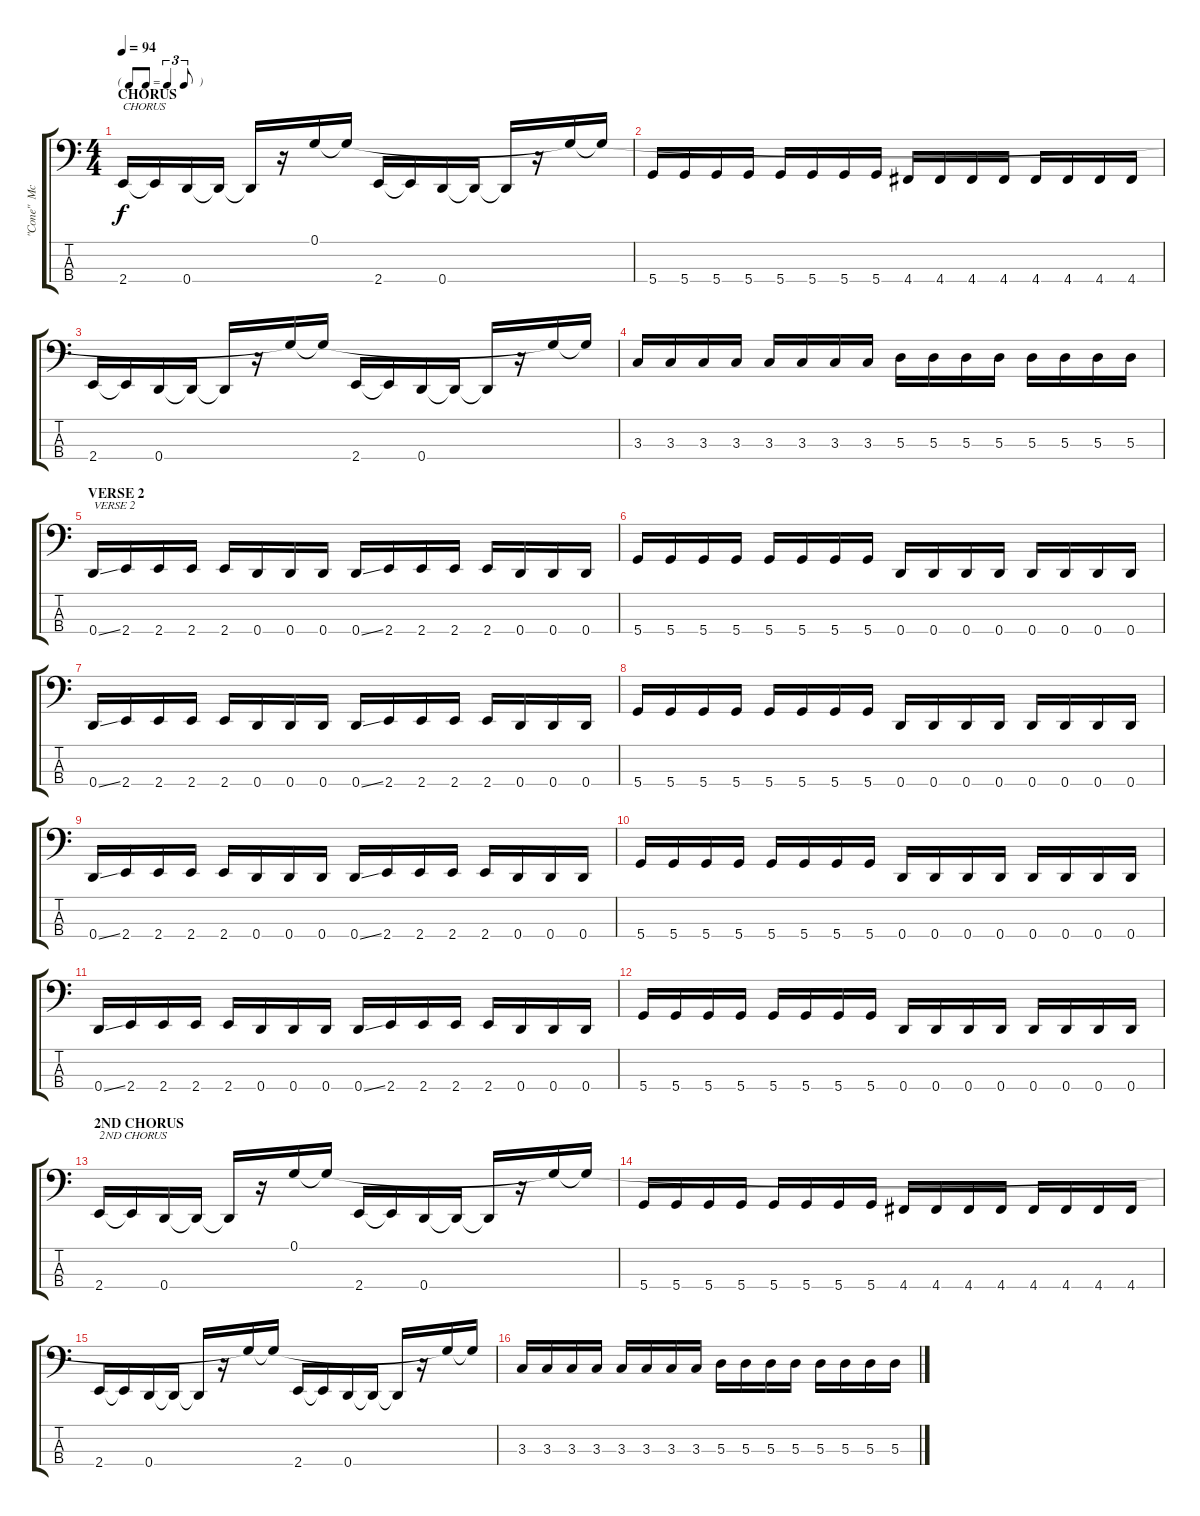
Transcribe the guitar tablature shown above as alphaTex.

\track ("\"Cone\"  McCaslin                 (bass)" "\"Cone\"  Mc") {instrument electricbasspick}
\staff {score tabs}
\tuning (G2 D2 A1 D1) {hide}
\ts (4 4)
\tf triplet8th
\section ("" "CHORUS")
\tempo 94
\clef f4
\ks c
2.4.16{txt "CHORUS" dy f} 2.4{t}.16 0.4.16 0.4{t}.16 0.4{t}.16 r.16 0.1.16 0.1{t}.16 2.4.16 2.4{t}.16 0.4.16 0.4{t}.16 0.4{t}.16 r.16 0.1{t}.16 0.1{t}.16 |
5.4.16 5.4.16 5.4.16 5.4.16 5.4.16 5.4.16 5.4.16 5.4.16 4.4.16 4.4.16 4.4.16 4.4.16 4.4.16 4.4.16 4.4.16 4.4.16 |
2.4.16 2.4{t}.16 0.4.16 0.4{t}.16 0.4{t}.16 r.16 0.1{t}.16 0.1{t}.16 2.4.16 2.4{t}.16 0.4.16 0.4{t}.16 0.4{t}.16 r.16 0.1{t}.16 0.1{t}.16 |
3.3.16 3.3.16 3.3.16 3.3.16 3.3.16 3.3.16 3.3.16 3.3.16 5.3.16 5.3.16 5.3.16 5.3.16 5.3.16 5.3.16 5.3.16 5.3.16 |
\section ("" "VERSE 2")
0.4{ss}.16{txt "VERSE 2"} 2.4.16 2.4.16 2.4.16 2.4.16 0.4.16 0.4.16 0.4.16 0.4{ss}.16 2.4.16 2.4.16 2.4.16 2.4.16 0.4.16 0.4.16 0.4.16 |
5.4.16 5.4.16 5.4.16 5.4.16 5.4.16 5.4.16 5.4.16 5.4.16 0.4.16 0.4.16 0.4.16 0.4.16 0.4.16 0.4.16 0.4.16 0.4.16 |
0.4{ss}.16 2.4.16 2.4.16 2.4.16 2.4.16 0.4.16 0.4.16 0.4.16 0.4{ss}.16 2.4.16 2.4.16 2.4.16 2.4.16 0.4.16 0.4.16 0.4.16 |
5.4.16 5.4.16 5.4.16 5.4.16 5.4.16 5.4.16 5.4.16 5.4.16 0.4.16 0.4.16 0.4.16 0.4.16 0.4.16 0.4.16 0.4.16 0.4.16 |
0.4{ss}.16 2.4.16 2.4.16 2.4.16 2.4.16 0.4.16 0.4.16 0.4.16 0.4{ss}.16 2.4.16 2.4.16 2.4.16 2.4.16 0.4.16 0.4.16 0.4.16 |
5.4.16 5.4.16 5.4.16 5.4.16 5.4.16 5.4.16 5.4.16 5.4.16 0.4.16 0.4.16 0.4.16 0.4.16 0.4.16 0.4.16 0.4.16 0.4.16 |
0.4{ss}.16 2.4.16 2.4.16 2.4.16 2.4.16 0.4.16 0.4.16 0.4.16 0.4{ss}.16 2.4.16 2.4.16 2.4.16 2.4.16 0.4.16 0.4.16 0.4.16 |
5.4.16 5.4.16 5.4.16 5.4.16 5.4.16 5.4.16 5.4.16 5.4.16 0.4.16 0.4.16 0.4.16 0.4.16 0.4.16 0.4.16 0.4.16 0.4.16 |
\section ("" "2ND CHORUS")
2.4.16{txt "2ND CHORUS"} 2.4{t}.16 0.4.16 0.4{t}.16 0.4{t}.16 r.16 0.1.16 0.1{t}.16 2.4.16 2.4{t}.16 0.4.16 0.4{t}.16 0.4{t}.16 r.16 0.1{t}.16 0.1{t}.16 |
5.4.16 5.4.16 5.4.16 5.4.16 5.4.16 5.4.16 5.4.16 5.4.16 4.4.16 4.4.16 4.4.16 4.4.16 4.4.16 4.4.16 4.4.16 4.4.16 |
2.4.16 2.4{t}.16 0.4.16 0.4{t}.16 0.4{t}.16 r.16 0.1{t}.16 0.1{t}.16 2.4.16 2.4{t}.16 0.4.16 0.4{t}.16 0.4{t}.16 r.16 0.1{t}.16 0.1{t}.16 |
3.3.16 3.3.16 3.3.16 3.3.16 3.3.16 3.3.16 3.3.16 3.3.16 5.3.16 5.3.16 5.3.16 5.3.16 5.3.16 5.3.16 5.3.16 5.3.16
